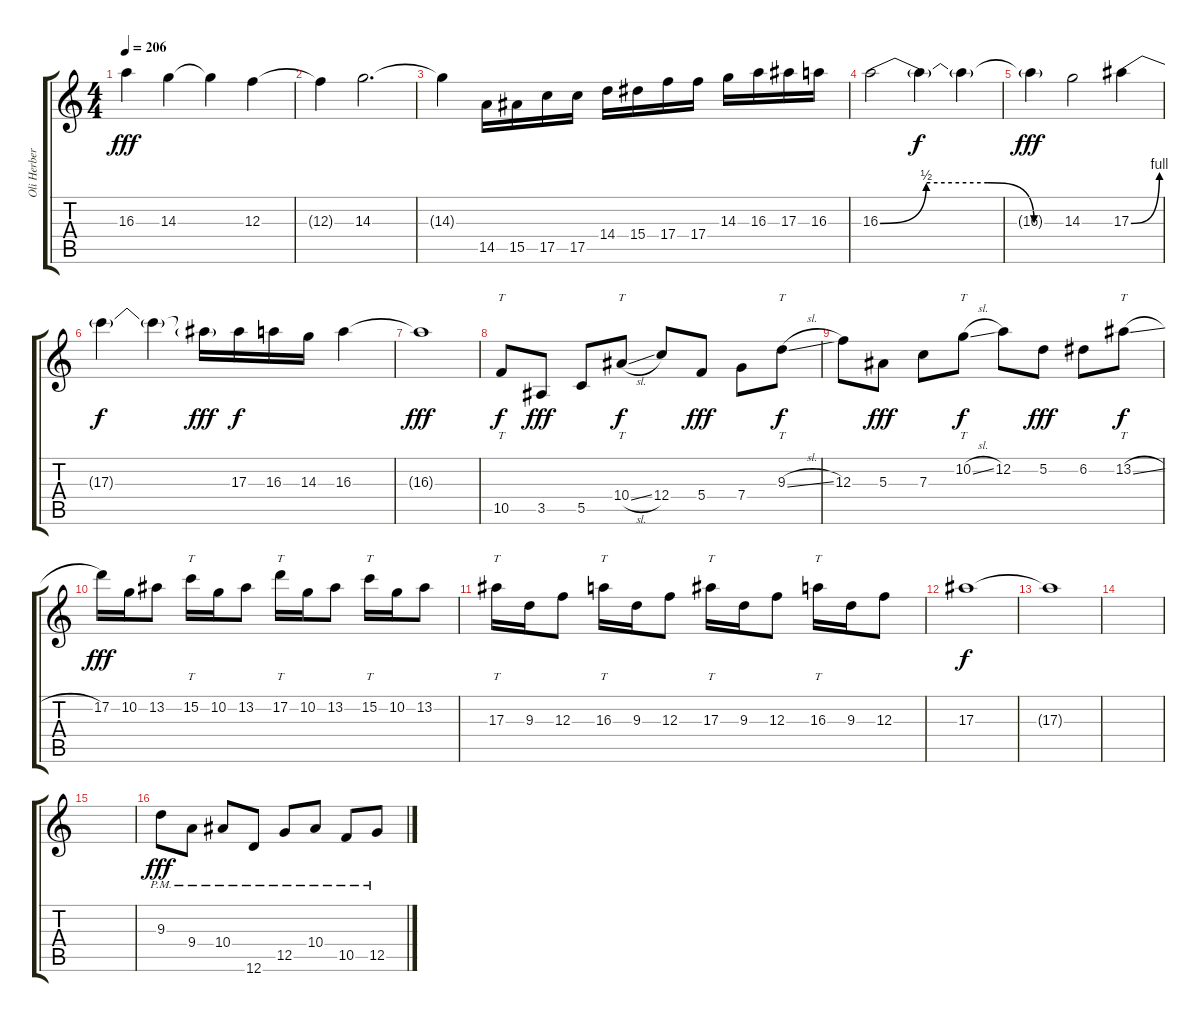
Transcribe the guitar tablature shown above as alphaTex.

\track ("Oli Herbert" "Oli Herber") {instrument overdrivenguitar}
\staff {score tabs}
\tuning (D4 A3 F3 C3 G2 D2) {hide}
\ts (4 4)
\tempo 206
\clef g2
\ks c
16.3{t}.4{dy fff} 14.3.4 14.3{t}.4 12.3.4 |
12.3{t}.4 14.3.2{d} |
14.3{t}.4 14.5.16 15.5.16 17.5.16 17.5.16 14.4.16 15.4.16 17.4.16 17.4.16 14.3.16 16.3.16 17.3.16 16.3.16 |
16.3{be (custom 0 0 15 2 35 2 50 0 60 0)}.2 16.3{t}.4{dy f} 16.3{t}.4 |
16.3{t}.4{dy fff} 14.3.2 17.3{be (bend 0 0 60 4)}.4 |
17.3{t}.4{dy f} 17.3{t}.4 17.3{t}.16{dy fff} 17.3.16{dy f} 16.3.16 14.3.16 16.3.4 |
16.3{t}.1{dy fff} |
10.5.8{tt dy f} 3.5.8{dy fff} 5.5.8 10.4{sl}.8{tt dy f} 12.4.8 5.4.8{dy fff} 7.4.8 9.3{sl}.8{tt dy f} |
12.3.8 5.3.8{dy fff} 7.3.8 10.2{sl}.8{tt dy f} 12.2.8 5.2.8{dy fff} 6.2.8 13.2{sl}.8{tt dy f} |
17.2.16{dy fff} 10.2.16 13.2.8 15.2.16{tt} 10.2.16 13.2.8 17.2.16{tt} 10.2.16 13.2.8 15.2.16{tt} 10.2.16 13.2.8 |
17.3.16{tt} 9.3.16 12.3.8 16.3.16{tt} 9.3.16 12.3.8 17.3.16{tt} 9.3.16 12.3.8 16.3.16{tt} 9.3.16 12.3.8 |
17.3.1{dy f} |
17.3{t}.1 |
|
|
9.3{pm}.8{dy fff} 9.4{pm}.8 10.4{pm}.8 12.6{pm}.8 12.5{pm}.8 10.4{pm}.8 10.5{pm}.8 12.5{pm}.8
